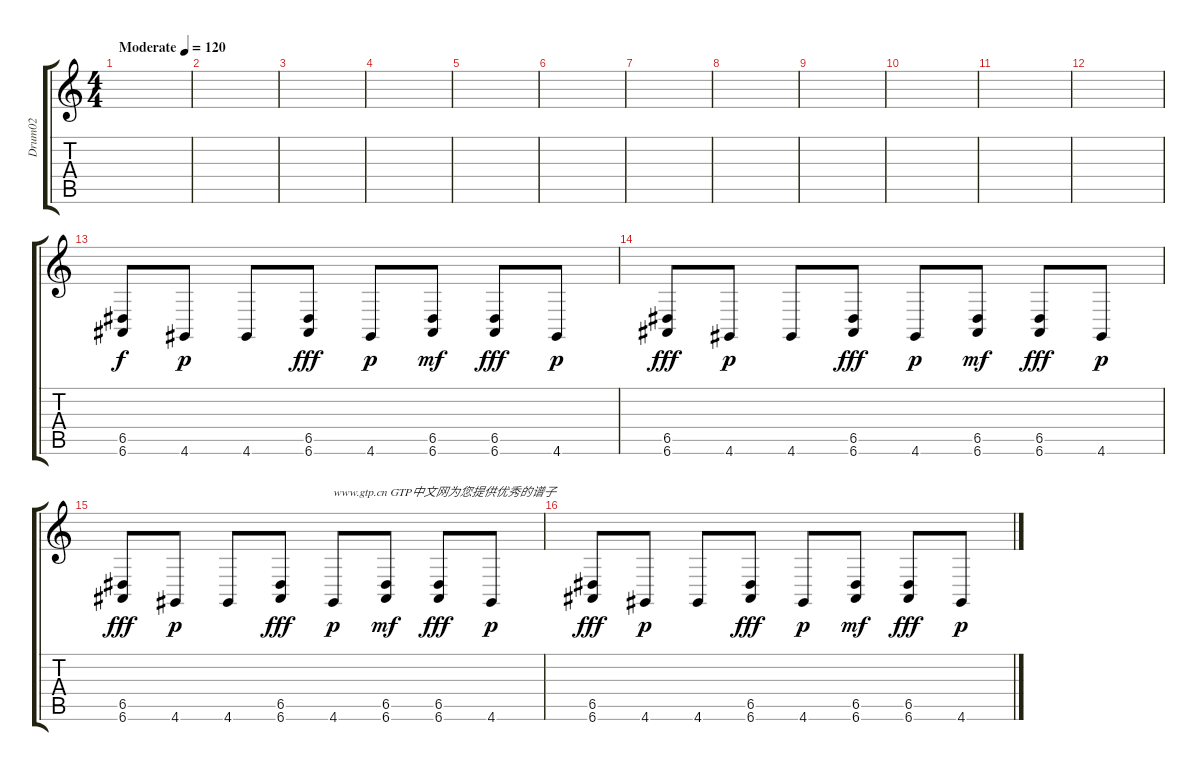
\track ("Drum02" "Drum02") {instrument melodictom}
\staff {score tabs}
\tuning (E4 B3 G3 D3 A2 E2) {hide}
\ts (4 4)
\tempo (120 "Moderate")
\clef g2
\ks c
|
|
|
|
|
|
|
|
|
|
|
|
(6.5 6.6).8 4.6.8{dy p} 4.6.8 (6.5 6.6).8{dy fff} 4.6.8{dy p} (6.5 6.6).8{dy mf} (6.5 6.6).8{dy fff} 4.6.8{dy p} |
(6.5 6.6).8{dy fff} 4.6.8{dy p} 4.6.8 (6.5 6.6).8{dy fff} 4.6.8{dy p} (6.5 6.6).8{dy mf} (6.5 6.6).8{dy fff} 4.6.8{dy p} |
(6.5 6.6).8{dy fff} 4.6.8{dy p} 4.6.8 (6.5 6.6).8{dy fff} 4.6.8{txt "www.gtp.cn GTP中文网为您提供优秀的谱子" dy p} (6.5 6.6).8{dy mf} (6.5 6.6).8{dy fff} 4.6.8{dy p} |
(6.5 6.6).8{dy fff} 4.6.8{dy p} 4.6.8 (6.5 6.6).8{dy fff} 4.6.8{dy p} (6.5 6.6).8{dy mf} (6.5 6.6).8{dy fff} 4.6.8{dy p}
